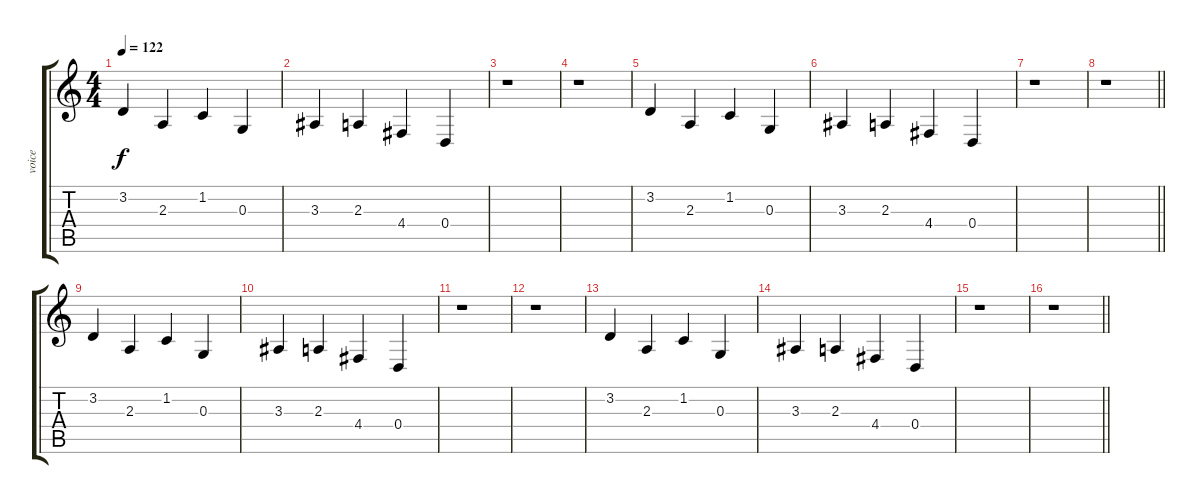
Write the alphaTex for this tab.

\track ("voice" "voice") {instrument choiraahs}
\staff {score tabs}
\tuning (E4 B3 G3 D3 A2 E2) {hide}
\ts (4 4)
\tempo 122
\clef g2
\ks c
3.2.4{dy f instrument choiraahs} 2.3.4 1.2.4 0.3.4 |
3.3.4 2.3.4 4.4.4 0.4.4 |
r.1 |
r.1 |
3.2.4 2.3.4 1.2.4 0.3.4 |
3.3.4 2.3.4 4.4.4 0.4.4 |
r.1 |
\barLineRight lightlight
r.1 |
3.2.4 2.3.4 1.2.4 0.3.4 |
3.3.4 2.3.4 4.4.4 0.4.4 |
r.1 |
r.1 |
3.2.4 2.3.4 1.2.4 0.3.4 |
3.3.4 2.3.4 4.4.4 0.4.4 |
r.1 |
\barLineRight lightlight
r.1
